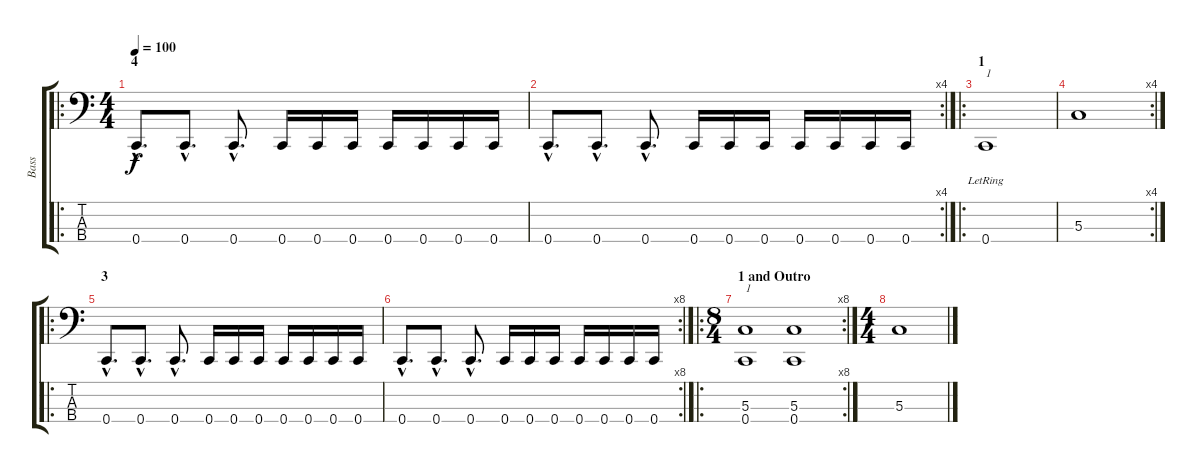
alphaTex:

\track ("Bass" "Bass") {instrument electricbasspick}
\staff {score tabs}
\tuning (F2 C2 G1 C1) {hide}
\ro
\ts (4 4)
\section ("" "4")
\tempo 100
\clef f4
\ks c
0.4{hac}.8{d dy f} 0.4{hac}.8{d} 0.4{hac}.8{d} 0.4.16 0.4.16 0.4.16 0.4.16 0.4.16 0.4.16 0.4.16 |
\rc 4
0.4{hac}.8{d} 0.4{hac}.8{d} 0.4{hac}.8{d} 0.4.16 0.4.16 0.4.16 0.4.16 0.4.16 0.4.16 0.4.16 |
\ro
\section ("" "1")
0.4{lr}.1{txt "1"} |
\rc 4
5.3.1 |
\ro
\section ("" "3")
0.4{hac}.8{d} 0.4{hac}.8{d} 0.4{hac}.8{d} 0.4.16 0.4.16 0.4.16 0.4.16 0.4.16 0.4.16 0.4.16 |
\rc 8
0.4{hac}.8{d} 0.4{hac}.8{d} 0.4{hac}.8{d} 0.4.16 0.4.16 0.4.16 0.4.16 0.4.16 0.4.16 0.4.16 |
\ro
\rc 8
\ts (8 4)
\section ("" "1 and Outro")
(5.3 0.4).1{txt "1"} (5.3 0.4).1 |
\ts (4 4)
5.3.1
